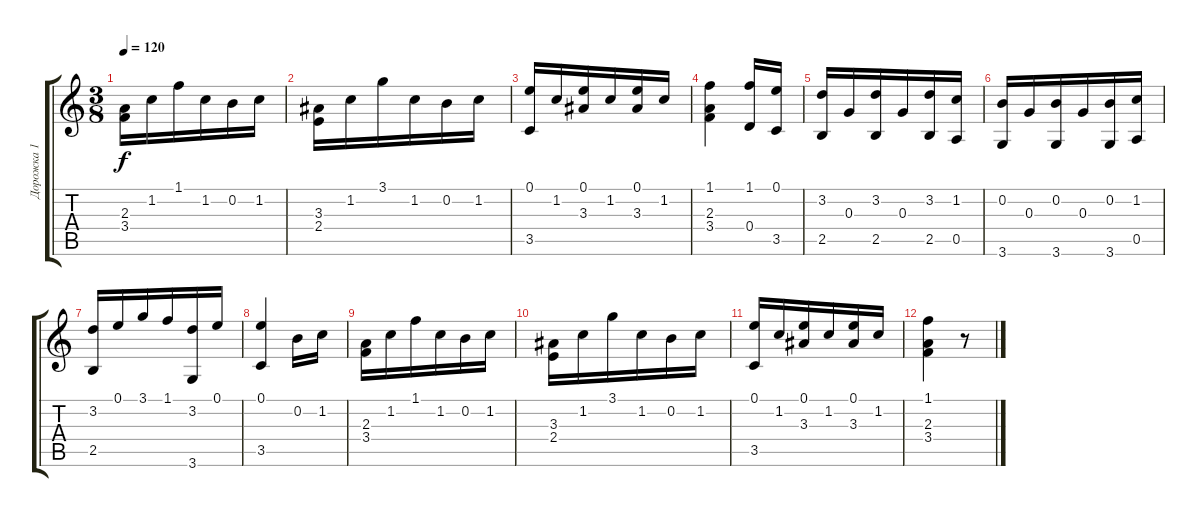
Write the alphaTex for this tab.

\track ("Дорожка 1" "Дорожка 1") {instrument acousticguitarnylon}
\staff {score tabs}
\tuning (E4 B3 G3 D3 A2 E2) {hide}
\ts (3 8)
\tempo 120
\clef g2
\ks c
(2.3 3.4).16{dy f} 1.2.16 1.1.16 1.2.16 0.2.16 1.2.16 |
(3.3 2.4).16 1.2.16 3.1.16 1.2.16 0.2.16 1.2.16 |
(0.1 3.5).16 1.2.16 (0.1 3.3).16 1.2.16 (0.1 3.3).16 1.2.16 |
(1.1 2.3 3.4).4 (1.1 0.4).16 (0.1 3.5).16 |
(3.2 2.5).16 0.3.16 (3.2 2.5).16 0.3.16 (3.2 2.5).16 (1.2 0.5).16 |
(0.2 3.6).16 0.3.16 (0.2 3.6).16 0.3.16 (0.2 3.6).16 (1.2 0.5).16 |
(3.2 2.5).16 0.1.16 3.1.16 1.1.16 (3.2 3.6).16 0.1.16 |
(0.1 3.5).4 0.2.16 1.2.16 |
(2.3 3.4).16 1.2.16 1.1.16 1.2.16 0.2.16 1.2.16 |
(3.3 2.4).16 1.2.16 3.1.16 1.2.16 0.2.16 1.2.16 |
(0.1 3.5).16 1.2.16 (0.1 3.3).16 1.2.16 (0.1 3.3).16 1.2.16 |
(1.1 2.3 3.4).4 r.8
